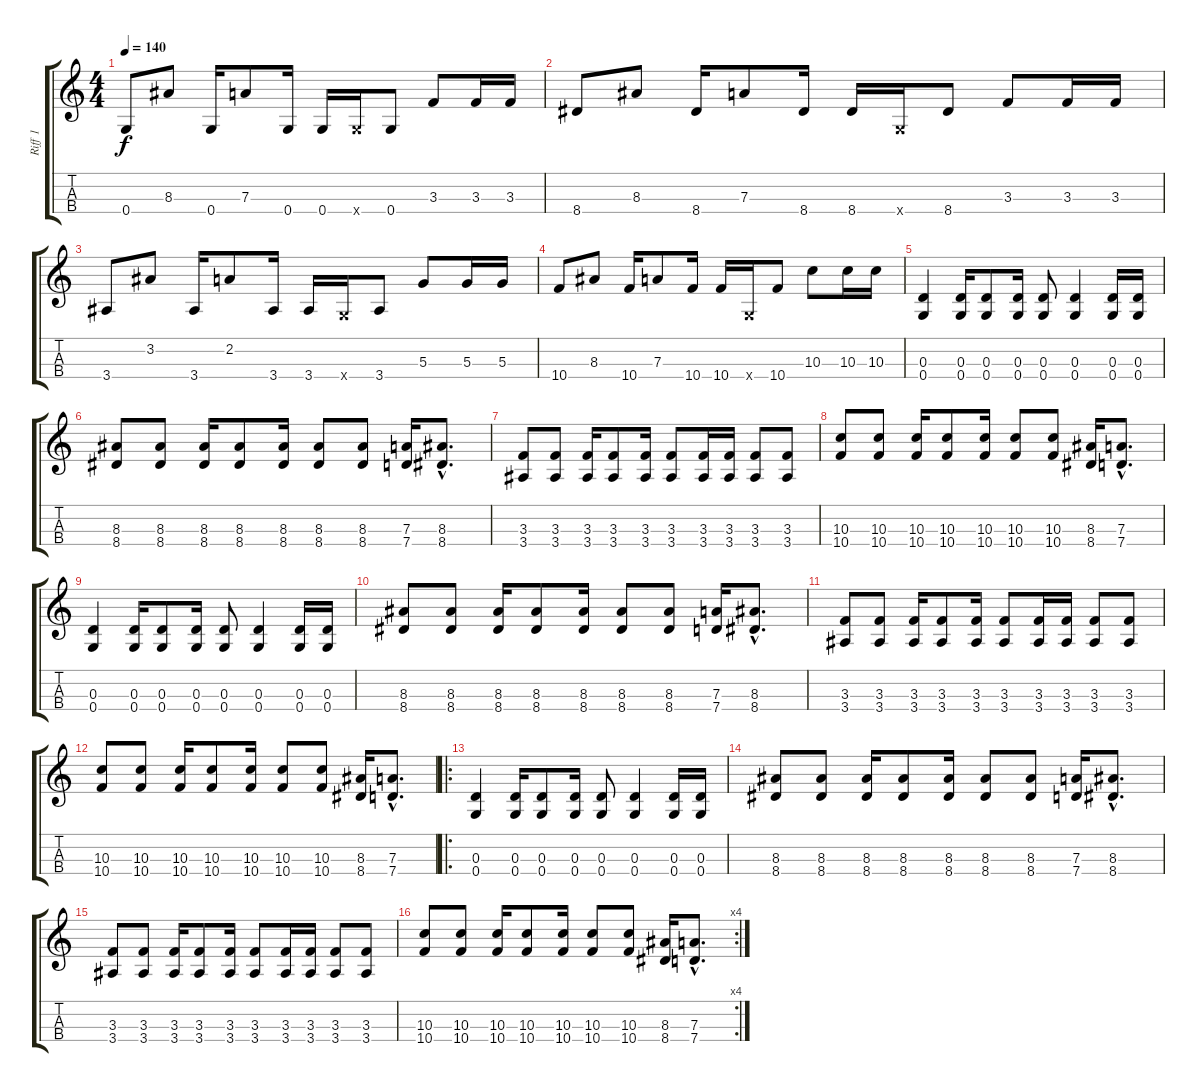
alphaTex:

\track ("Riff 1" "Riff 1") {instrument overdrivenguitar}
\staff {score tabs}
\tuning (B3 G3 D3 G2) {hide}
\ts (4 4)
\tempo 140
\clef g2
\ks c
0.4.8{dy f} 8.3.8 0.4.16 7.3.8 0.4.16 0.4.16 0.4{x}.16 0.4.8 3.3.8 3.3.16 3.3.16 |
8.4.8 8.3.8 8.4.16 7.3.8 8.4.16 8.4.16 0.4{x}.16 8.4.8 3.3.8 3.3.16 3.3.16 |
3.4.8 3.2.8 3.4.16 2.2.8 3.4.16 3.4.16 0.4{x}.16 3.4.8 5.3.8 5.3.16 5.3.16 |
10.4.8 8.3.8 10.4.16 7.3.8 10.4.16 10.4.16 0.4{x}.16 10.4.8 10.3.8 10.3.16 10.3.16 |
(0.3 0.4).4 (0.3 0.4).16 (0.3 0.4).8 (0.3 0.4).16 (0.3 0.4).8 (0.3 0.4).4 (0.3 0.4).16 (0.3 0.4).16 |
(8.3 8.4).8 (8.3 8.4).8 (8.3 8.4).16 (8.3 8.4).8 (8.3 8.4).16 (8.3 8.4).8 (8.3 8.4).8 (7.3 7.4).16 (8.3{hac} 8.4{hac}).8{d} |
(3.3 3.4).8 (3.3 3.4).8 (3.3 3.4).16 (3.3 3.4).8 (3.3 3.4).16 (3.3 3.4).8 (3.3 3.4).16 (3.3 3.4).16 (3.3 3.4).8 (3.3 3.4).8 |
(10.3 10.4).8 (10.3 10.4).8 (10.3 10.4).16 (10.3 10.4).8 (10.3 10.4).16 (10.3 10.4).8 (10.3 10.4).8 (8.3 8.4).16 (7.3{hac} 7.4{hac}).8{d} |
(0.3 0.4).4 (0.3 0.4).16 (0.3 0.4).8 (0.3 0.4).16 (0.3 0.4).8 (0.3 0.4).4 (0.3 0.4).16 (0.3 0.4).16 |
(8.3 8.4).8 (8.3 8.4).8 (8.3 8.4).16 (8.3 8.4).8 (8.3 8.4).16 (8.3 8.4).8 (8.3 8.4).8 (7.3 7.4).16 (8.3{hac} 8.4{hac}).8{d} |
(3.3 3.4).8 (3.3 3.4).8 (3.3 3.4).16 (3.3 3.4).8 (3.3 3.4).16 (3.3 3.4).8 (3.3 3.4).16 (3.3 3.4).16 (3.3 3.4).8 (3.3 3.4).8 |
(10.3 10.4).8 (10.3 10.4).8 (10.3 10.4).16 (10.3 10.4).8 (10.3 10.4).16 (10.3 10.4).8 (10.3 10.4).8 (8.3 8.4).16 (7.3{hac} 7.4{hac}).8{d} |
\ro
(0.3 0.4).4 (0.3 0.4).16 (0.3 0.4).8 (0.3 0.4).16 (0.3 0.4).8 (0.3 0.4).4 (0.3 0.4).16 (0.3 0.4).16 |
(8.3 8.4).8 (8.3 8.4).8 (8.3 8.4).16 (8.3 8.4).8 (8.3 8.4).16 (8.3 8.4).8 (8.3 8.4).8 (7.3 7.4).16 (8.3{hac} 8.4{hac}).8{d} |
(3.3 3.4).8 (3.3 3.4).8 (3.3 3.4).16 (3.3 3.4).8 (3.3 3.4).16 (3.3 3.4).8 (3.3 3.4).16 (3.3 3.4).16 (3.3 3.4).8 (3.3 3.4).8 |
\rc 4
(10.3 10.4).8 (10.3 10.4).8 (10.3 10.4).16 (10.3 10.4).8 (10.3 10.4).16 (10.3 10.4).8 (10.3 10.4).8 (8.3 8.4).16 (7.3{hac} 7.4{hac}).8{d}
